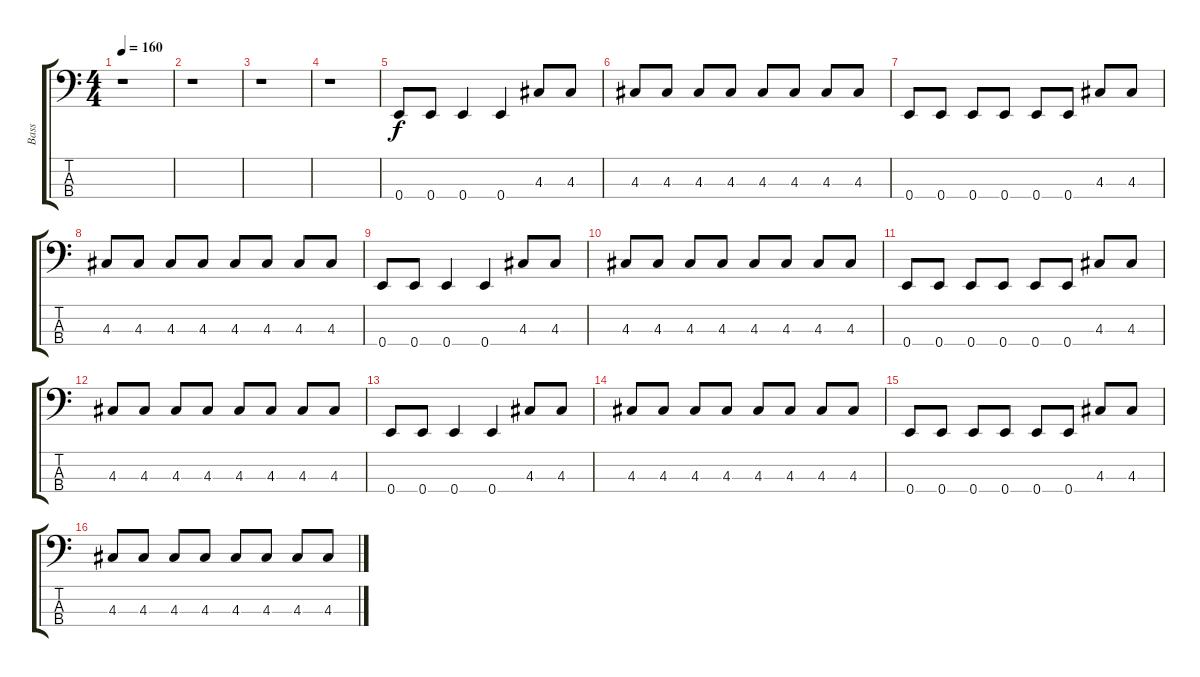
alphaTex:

\track ("Bass" "Bass") {instrument electricbasspick}
\staff {score tabs}
\tuning (G2 D2 A1 E1) {hide}
\ts (4 4)
\tempo 160
\clef f4
\ks c
r.1{dy f instrument electricbasspick} |
r.1 |
r.1 |
r.1 |
0.4.8 0.4.8 0.4.4 0.4.4 4.3.8 4.3.8 |
4.3.8 4.3.8 4.3.8 4.3.8 4.3.8 4.3.8 4.3.8 4.3.8 |
0.4.8 0.4.8 0.4.8 0.4.8 0.4.8 0.4.8 4.3.8 4.3.8 |
4.3.8 4.3.8 4.3.8 4.3.8 4.3.8 4.3.8 4.3.8 4.3.8 |
0.4.8 0.4.8 0.4.4 0.4.4 4.3.8 4.3.8 |
4.3.8 4.3.8 4.3.8 4.3.8 4.3.8 4.3.8 4.3.8 4.3.8 |
0.4.8 0.4.8 0.4.8 0.4.8 0.4.8 0.4.8 4.3.8 4.3.8 |
4.3.8 4.3.8 4.3.8 4.3.8 4.3.8 4.3.8 4.3.8 4.3.8 |
0.4.8 0.4.8 0.4.4 0.4.4 4.3.8 4.3.8 |
4.3.8 4.3.8 4.3.8 4.3.8 4.3.8 4.3.8 4.3.8 4.3.8 |
0.4.8 0.4.8 0.4.8 0.4.8 0.4.8 0.4.8 4.3.8 4.3.8 |
4.3.8 4.3.8 4.3.8 4.3.8 4.3.8 4.3.8 4.3.8 4.3.8
